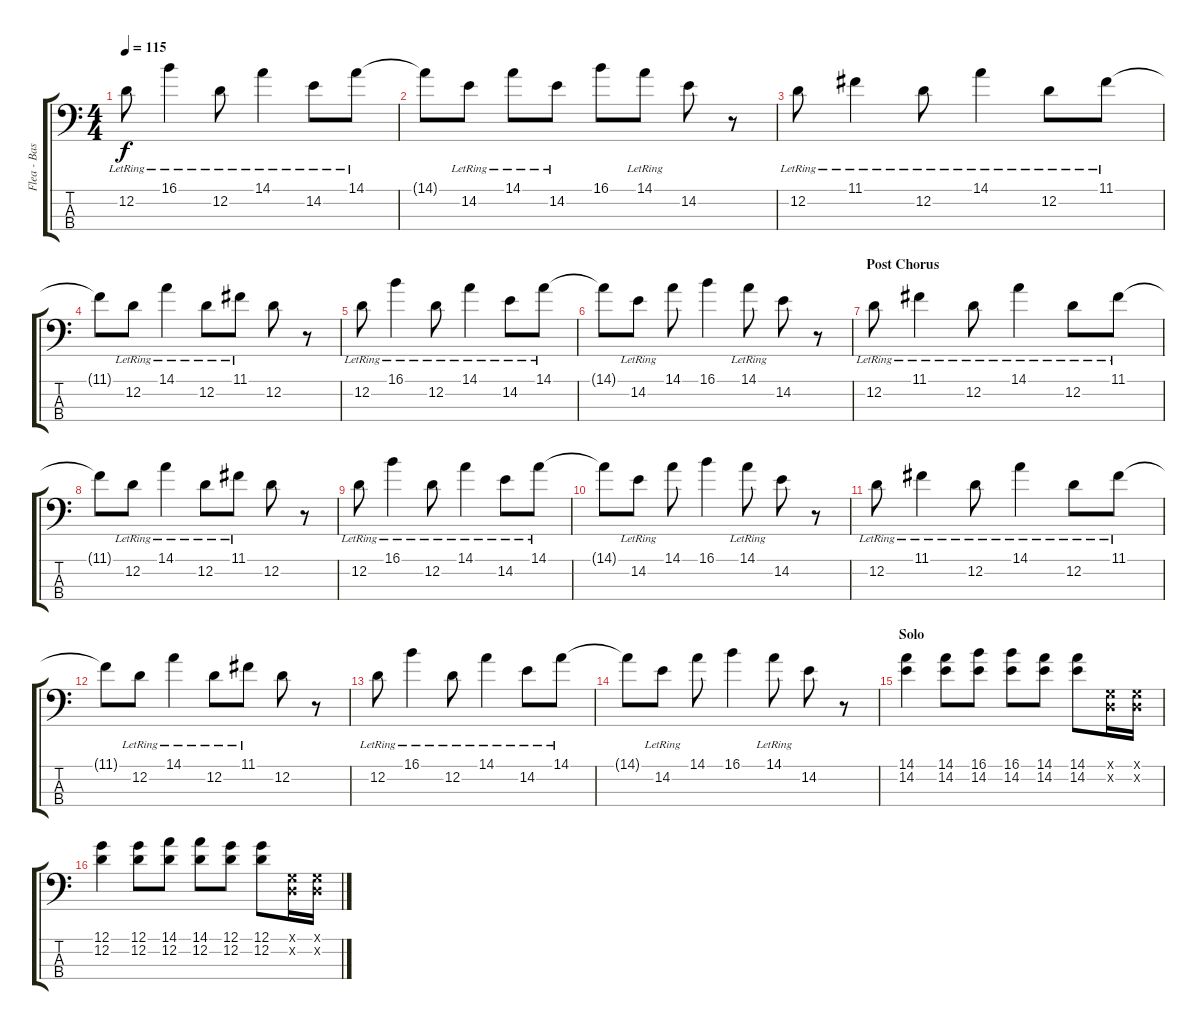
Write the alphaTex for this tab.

\track ("Flea - Bass" "Flea - Bas") {instrument electricbasspick}
\staff {score tabs}
\tuning (G2 D2 A1 E1) {hide}
\ts (4 4)
\tempo 115
\clef f4
\ks c
12.2{lr}.8{dy f} 16.1{lr}.4 12.2{lr}.8 14.1{lr}.4 14.2{lr}.8 14.1{lr}.8 |
14.1{t}.8 14.2{lr}.8 14.1{lr}.8 14.2{lr}.8 16.1.8 14.1{lr}.8 14.2.8 r.8 |
12.2{lr}.8 11.1{lr}.4 12.2{lr}.8 14.1{lr}.4 12.2{lr}.8 11.1{lr}.8 |
11.1{t}.8 12.2{lr}.8 14.1{lr}.4 12.2{lr}.8 11.1{lr}.8 12.2.8 r.8 |
12.2{lr}.8 16.1{lr}.4 12.2{lr}.8 14.1{lr}.4 14.2{lr}.8 14.1{lr}.8 |
14.1{t}.8 14.2{lr}.8 14.1.8 16.1.4 14.1{lr}.8 14.2.8 r.8 |
\section ("" "Post Chorus")
12.2{lr}.8 11.1{lr}.4 12.2{lr}.8 14.1{lr}.4 12.2{lr}.8 11.1{lr}.8 |
11.1{t}.8 12.2{lr}.8 14.1{lr}.4 12.2{lr}.8 11.1{lr}.8 12.2.8 r.8 |
12.2{lr}.8 16.1{lr}.4 12.2{lr}.8 14.1{lr}.4 14.2{lr}.8 14.1{lr}.8 |
14.1{t}.8 14.2{lr}.8 14.1.8 16.1.4 14.1{lr}.8 14.2.8 r.8 |
12.2{lr}.8 11.1{lr}.4 12.2{lr}.8 14.1{lr}.4 12.2{lr}.8 11.1{lr}.8 |
11.1{t}.8 12.2{lr}.8 14.1{lr}.4 12.2{lr}.8 11.1{lr}.8 12.2.8 r.8 |
12.2{lr}.8 16.1{lr}.4 12.2{lr}.8 14.1{lr}.4 14.2{lr}.8 14.1{lr}.8 |
14.1{t}.8 14.2{lr}.8 14.1.8 16.1.4 14.1{lr}.8 14.2.8 r.8 |
\section ("" "Solo")
(14.1 14.2).4 (14.1 14.2).8 (16.1 14.2).8 (16.1 14.2).8 (14.1 14.2).8 (14.1 14.2).8 (0.1{x} 0.2{x}).16 (0.1{x} 0.2{x}).16 |
(12.1 12.2).4 (12.1 12.2).8 (14.1 12.2).8 (14.1 12.2).8 (12.1 12.2).8 (12.1 12.2).8 (0.1{x} 0.2{x}).16 (0.1{x} 0.2{x}).16
